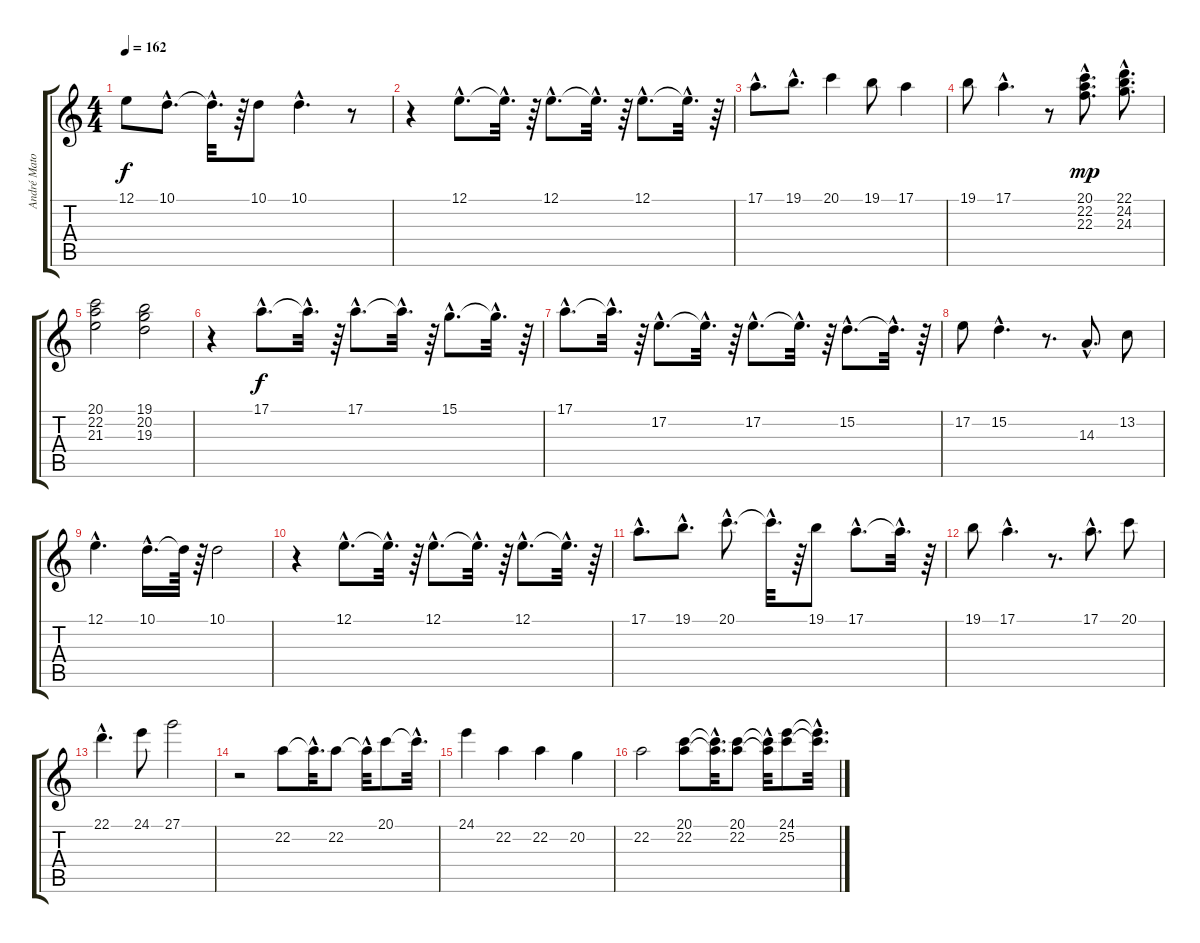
\track ("André Matos" "André Mato") {instrument fiddle}
\staff {score tabs}
\tuning (E4 B3 G3 D3 A2 E2) {hide}
\ts (4 4)
\tempo 162
\clef g2
\ks c
12.1.8{dy f} 10.1{hac}.8{d} 10.1{hac t}.32{d} r.64 10.1.8 10.1{hac}.4{d} r.8 |
r.4 12.1{hac}.8{d} 12.1{hac t}.32{d} r.64 12.1{hac}.8{d} 12.1{hac t}.32{d} r.64 12.1{hac}.8{d} 12.1{hac t}.32{d} r.64 |
17.1{hac}.8{d} 19.1{hac}.8{d} 20.1.4 19.1.8 17.1.4 |
19.1.8 17.1{hac}.4{d} r.8 (20.1{hac} 22.2{hac} 22.3{hac}).8{d dy mp} (22.1{hac} 24.2{hac} 24.3{hac}).8{d} |
(20.1 22.2 21.3).2 (19.1 20.2 19.3).2 |
r.4 17.1{hac}.8{d dy f} 17.1{hac t}.32{d} r.64 17.1{hac}.8{d} 17.1{hac t}.32{d} r.64 15.1{hac}.8{d} 15.1{hac t}.32{d} r.64 |
17.1{hac}.8{d} 17.1{hac t}.32{d} r.64 17.2{hac}.8{d} 17.2{hac t}.32{d} r.64 17.2{hac}.8{d} 17.2{hac t}.32{d} r.64 15.2{hac}.8{d} 15.2{hac t}.32{d} r.64 |
17.2.8 15.2{hac}.4{d} r.8{d} 14.3{hac}.8{d} 13.2.8 |
12.1{hac}.4{d} 10.1{hac}.16{d} 10.1{t}.64 r.64 10.1.2 |
r.4 12.1{hac}.8{d} 12.1{hac t}.32{d} r.64 12.1{hac}.8{d} 12.1{hac t}.32{d} r.64 12.1{hac}.8{d} 12.1{hac t}.32{d} r.64 |
17.1{hac}.8{d} 19.1{hac}.8{d} 20.1{hac}.8{d} 20.1{hac t}.32{d} r.64 19.1.8 17.1{hac}.8{d} 17.1{hac t}.32{d} r.64 |
19.1.8 17.1{hac}.4{d} r.8{d} 17.1{hac}.8{d} 20.1.8 |
22.1{hac}.4{d} 24.1.8 27.1.2 |
r.2 22.2.8 22.2{hac t}.32{d} 22.2.8 22.2{hac t}.32 20.1.8 20.1{hac t}.32{d} |
24.1.4 22.2.4 22.2.4 20.2.4 |
22.2.2 (20.1 22.2).8 (20.1{hac t} 22.2{hac t}).32{d} (20.1 22.2).8 (20.1{hac t} 22.2{hac t}).32 (24.1 25.2).8 (24.1{hac t} 25.2{hac t}).32{d}
